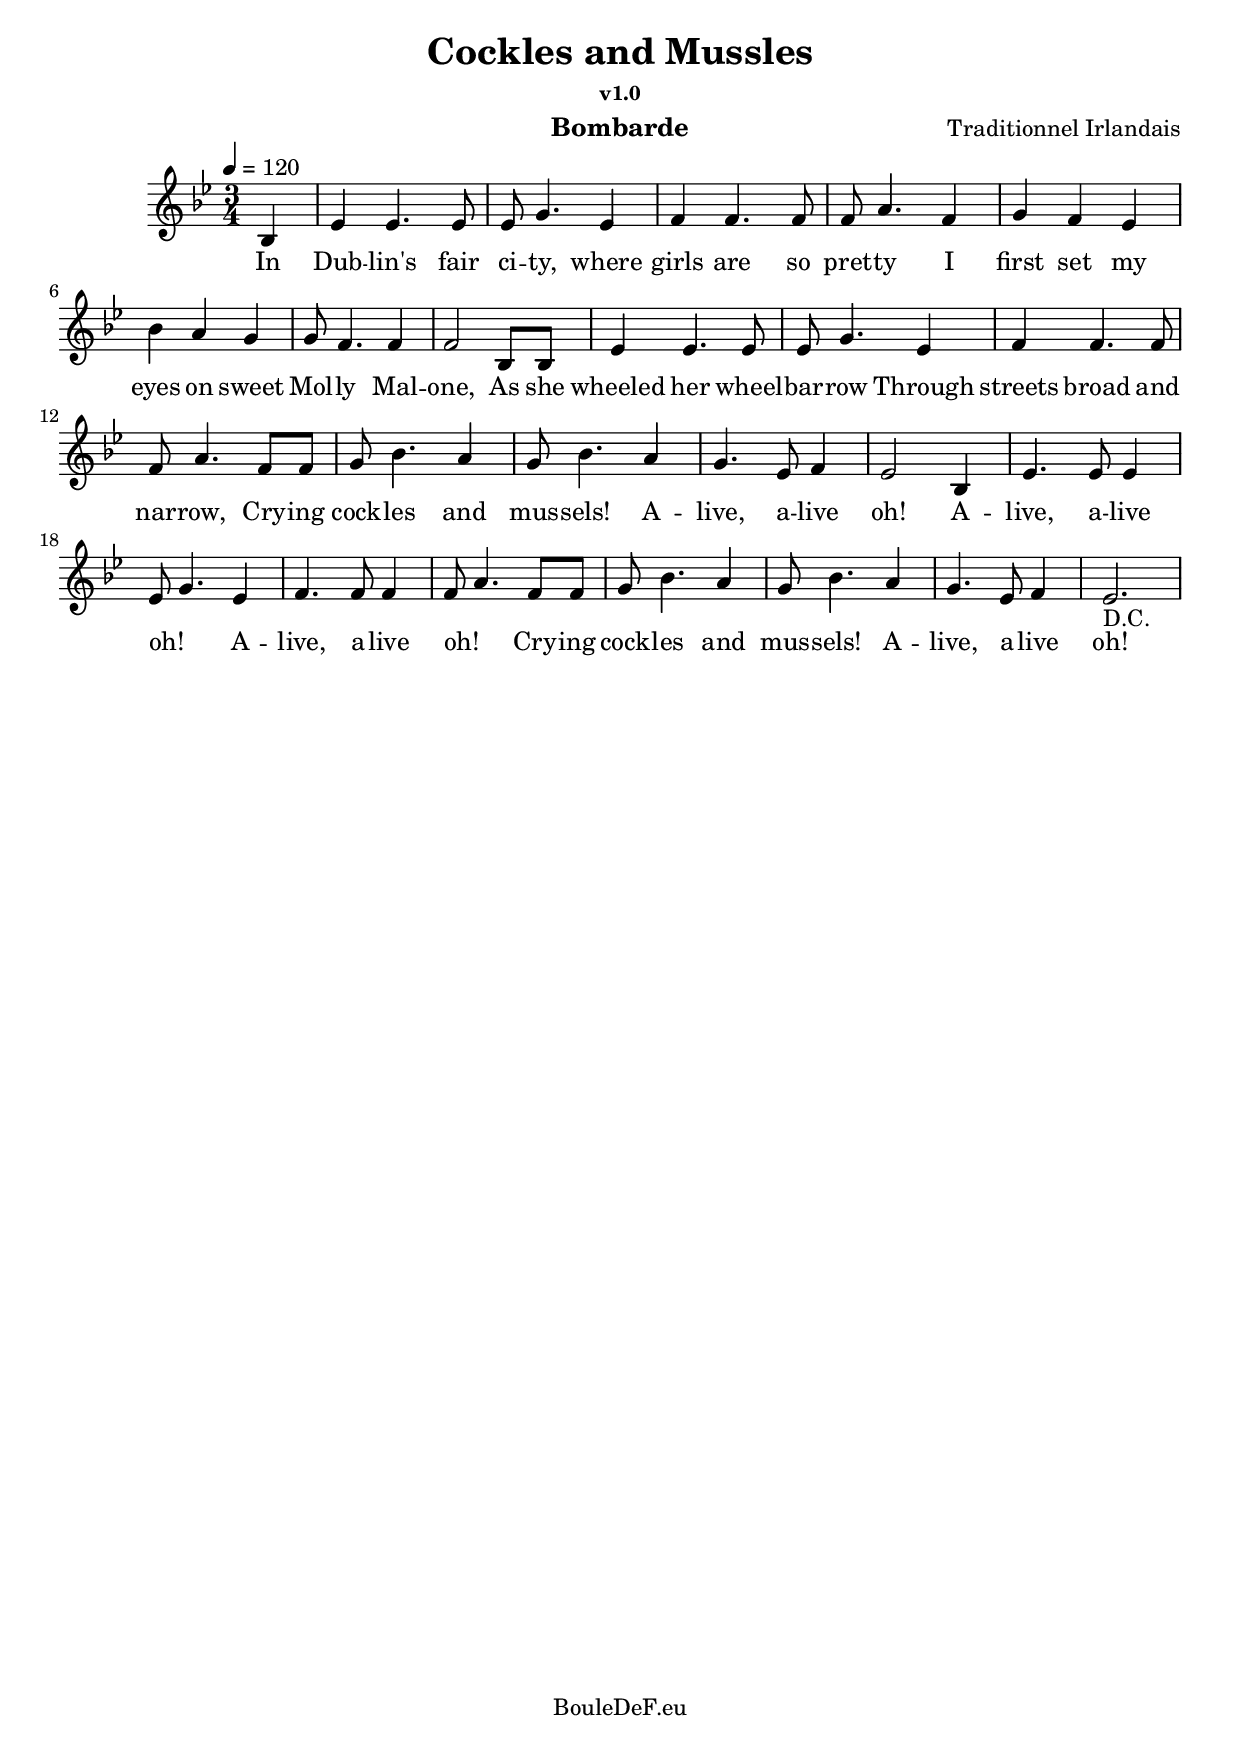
\version "2.14.2"
\include "italiano.ly"

\header {
	title = "Cockles and Mussles"
	subsubtitle = "v1.0"
	composer = "Traditionnel Irlandais"
	instrument = "Bombarde"
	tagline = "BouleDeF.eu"
}

\score {
	\new Staff \relative si {
		\clef treble
		\key sib \major
		\time 3/4
		\tempo 4 = 120

		\partial 4 sib4

		mib mib4. mib8
		| mib sol4. mib4
		| fa4 fa4. fa8
		| fa8 la4. fa4
		| sol4 fa mib
		| sib' la sol
		| sol8 fa4. fa4
		| fa2 sib,8 sib

		| mib4 mib4. mib8
		| mib sol4. mib4
		| fa4 fa4. fa8
		| fa la4. fa8 fa
		| sol8 sib4. la4
		| sol8 sib4. la4
		| sol4. mib8 fa4
		| mib2 sib4
		| mib4. mib8 mib4
		| mib8 sol4. mib4
		| fa4. fa8 fa4
		| fa8 la4. fa8 fa
		| sol sib4. la4
		| sol8 sib4. la4
		| sol4. mib8 fa4
		| mib2._"D.C."
	}
	\addlyrics {
		In
		| Dub -- lin's fair ci -- ty, where
		| girls are so pret -- ty I
		| first set my eyes on sweet
		| Mol -- ly Mal --
		| one, As she
		| wheeled her wheel --
		| bar -- row Through
		| streets broad and
		| nar -- row, Cry -- ing
		| cock -- les and mus -- sels! A --
		| live, a -- live
		| oh! A -- live, a -- live
		| oh! _ A --
		| live,  a -- live
		| oh! _ Cry -- ing
		| cock -- les and
		| mus -- sels! A --
		| live, a -- live oh!
	}
}
